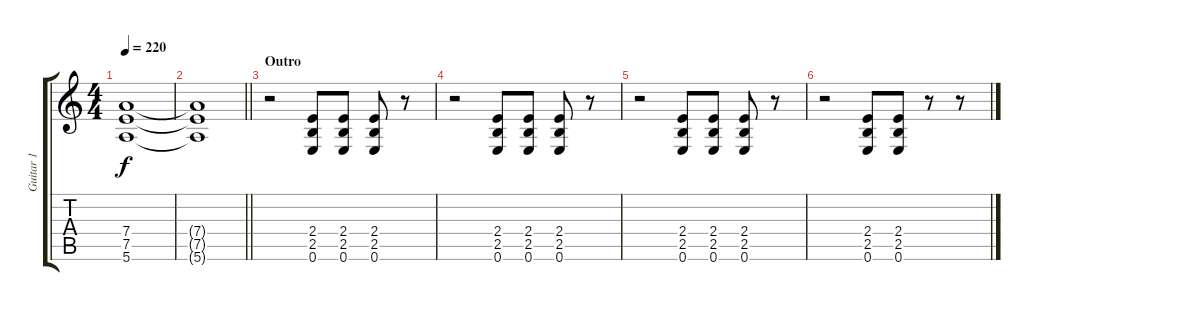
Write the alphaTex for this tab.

\track ("Guitar 1" "Guitar 1") {instrument overdrivenguitar}
\staff {score tabs}
\tuning (E4 B3 G3 D3 A2 E2) {hide}
\ts (4 4)
\tempo 220
\clef g2
\ks c
(7.4 7.5 5.6).1{dy f} |
\barLineRight lightlight
(7.4{t} 7.5{t} 5.6{t}).1 |
\section ("" "Outro")
r.2 (2.4 2.5 0.6).8 (2.4 2.5 0.6).8 (2.4 2.5 0.6).8 r.8 |
r.2 (2.4 2.5 0.6).8 (2.4 2.5 0.6).8 (2.4 2.5 0.6).8 r.8 |
r.2 (2.4 2.5 0.6).8 (2.4 2.5 0.6).8 (2.4 2.5 0.6).8 r.8 |
r.2 (2.4 2.5 0.6).8 (2.4 2.5 0.6).8 r.8 r.8
